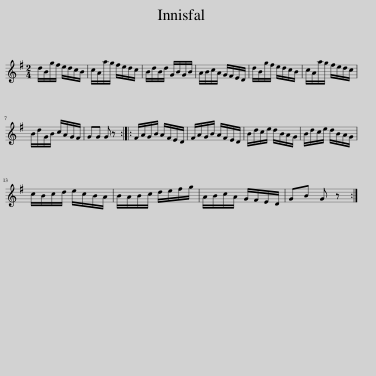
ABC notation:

X:1
L:1/8
M:2/4
I:linebreak $
K:G
V:1 treble
V:1
 d/B/g/f/ e/d/c/B/ | c/A/a/g/ f/e/d/c/ | B/d/B/d/ G/B/G/B/ | A/B/c/A/ G/F/E/D/ | d/B/g/f/ e/d/c/B/ | %5
 c/A/a/g/ f/e/d/c/ |$ B/d/G/B/ c/A/G/F/ | GG G z :: F/A/G/B/ A/F/E/D/ | F/A/G/B/ A/F/E/D/ | %10
 B/d/c/e/ d/B/A/G/ | B/d/c/e/ d/B/A/G/ |$ c/B/c/d/ e/c/B/A/ | B/A/B/c/ d/e/f/g/ | A/B/c/A/ G/F/E/D/ | %15
 GB G z :| %16
